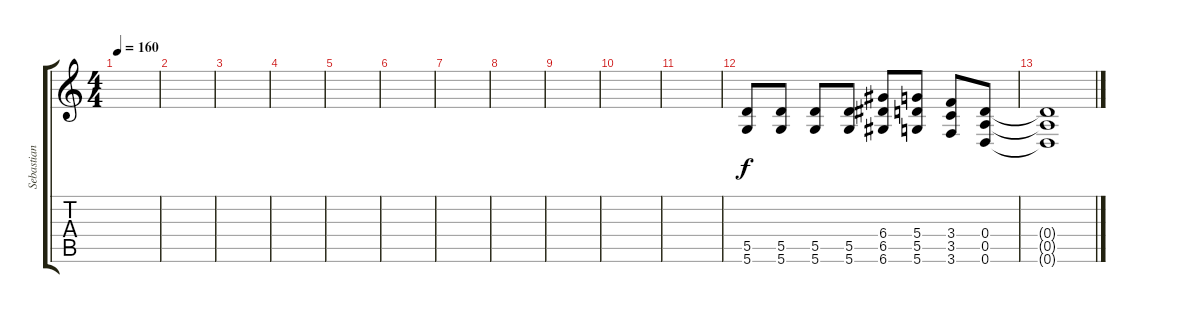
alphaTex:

\track ("Sebastian Marino" "Sebastian ") {instrument distortionguitar}
\staff {score tabs}
\tuning (E4 B3 G3 D3 A2 D2) {hide}
\ts (4 4)
\tempo 160
\clef g2
\ks c
|
|
|
|
|
|
|
|
|
|
|
(5.5 5.6).8 (5.5 5.6).8 (5.5 5.6).8 (5.5 5.6).8 (6.4 6.5 6.6).8 (5.4 5.5 5.6).8 (3.4 3.5 3.6).8 (0.4 0.5 0.6).8 |
(0.4{t} 0.5{t} 0.6{t}).1
